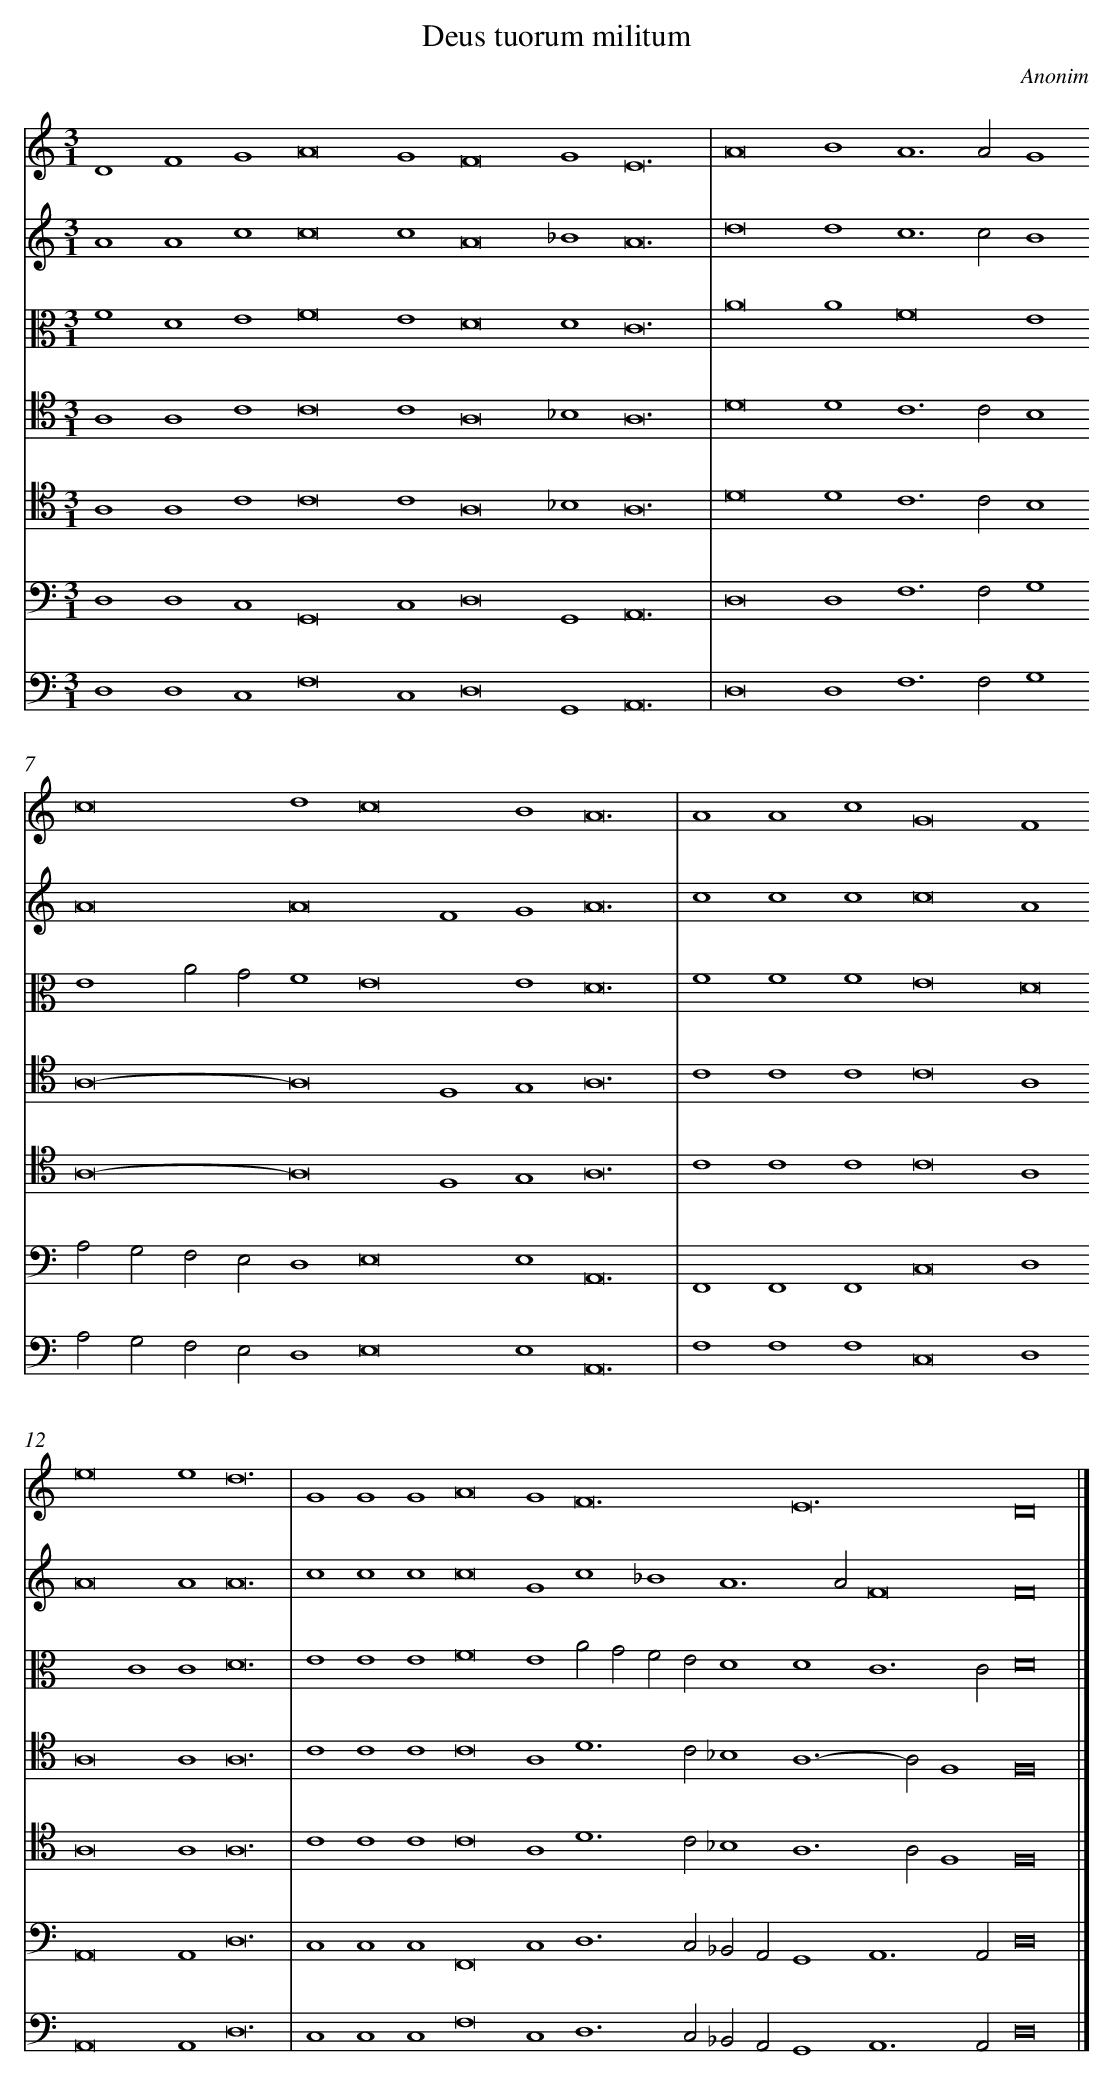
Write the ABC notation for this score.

X:1
T: Deus tuorum militum
C: Anonim
L: 1/4
M: 3/1
V: 1
V: 2
V: 3 clef=alto
V: 4 clef=tenor
V: 5 clef=tenor
V: 6 clef=bass
V: 7 clef=bass
K: C
[V:1] D4F4G4 [|]
[V:2] A4A4c4 [|]
[V:3] F4D4E4 [|]
[V:4] A,4A,4C4 [|]
[V:5] A,4A,4C4 [|]
[V:6] D,4D,4C,4 [|]
[V:7] D,4D,4C,4 [|]
[V:1] A8G4 [|]
[V:2] c8c4 [|]
[V:3] F8E4 [|]
[V:4] C8C4 [|]
[V:5] C8C4 [|]
[V:6] G,,8C,4 [|]
[V:7] F,8C,4 [|]
[V:1] F8G4 [|]
[V:2] A8_B4 [|]
[V:3] D8D4 [|]
[V:4] A,8_B,4 [|]
[V:5] A,8_B,4 [|]
[V:6] D,8G,,4 [|]
[V:7] D,8G,,4 [|]
[V:1] E12 |
[V:2] A12 |
[V:3] C12 |
[V:4] A,12 |
[V:5] A,12 |
[V:6] A,,12 |
[V:7] A,,12 |
[V:1] A8B4 [|]
[V:2] d8d4 [|]
[V:3] A8A4 [|]
[V:4] D8D4 [|]
[V:5] D8D4 [|]
[V:6] D,8D,4 [|]
[V:7] D,8D,4 [|]
[V:1] A4>A4G4 [|]
[V:2] c4>c4B4 [|]
[V:3] F8E4 [|]
[V:4] C4>C4B,4 [|]
[V:5] C4>C4B,4 [|]
[V:6] F,4>F,4G,4 [|]
[V:7] F,4>F,4G,4 [|]
[V:1] c8d4 [|]
[V:2] A8A8 [|]
[V:3] E4A2G2F4 [|]
[V:4] A,8-A,8 [|]
[V:5] A,8-A,8 [|]
[V:6] A,2G,2F,2E,2D,4 [|]
[V:7] A,2G,2F,2E,2D,4 [|]
[V:1] c8B4 [|]
[V:2] F4G4 [|]
[V:3] E8E4 [|]
[V:4] F,4G,4 [|]
[V:5] F,4G,4 [|]
[V:6] E,8E,4 [|]
[V:7] E,8E,4 [|]
[V:1] A12 |
[V:2] A12 |
[V:3] D12 |
[V:4] A,12 |
[V:5] A,12 |
[V:6] A,,12 |
[V:7] A,,12 |
[V:1] A4A4c4 [|]
[V:2] c4c4c4 [|]
[V:3] F4F4F4 [|]
[V:4] C4C4C4 [|]
[V:5] C4C4C4 [|]
[V:6] F,,4F,,4F,,4 [|]
[V:7] F,4F,4F,4 [|]
[V:1] G8F4 [|]
[V:2] c8A4 [|]
[V:3] E8D8 [|]
[V:4] C8A,4 [|]
[V:5] C8A,4 [|]
[V:6] C,8D,4 [|]
[V:7] C,8D,4 [|]
[V:1] e8e4 [|]
[V:2] A8A4 [|]
[V:3] C4C4 [|]
[V:4] A,8A,4 [|]
[V:5] A,8A,4 [|]
[V:6] A,,8A,,4 [|]
[V:7] A,,8A,,4 [|]
[V:1] d12 |
[V:2] A12 |
[V:3] D12 |
[V:4] A,12 |
[V:5] A,12 |
[V:6] D,12 |
[V:7] D,12 |
[V:1] G4G4G4 [|]
[V:2] c4c4c4 [|]
[V:3] E4E4E4 [|]
[V:4] C4C4C4 [|]
[V:5] C4C4C4 [|]
[V:6] C,4C,4C,4 [|]
[V:7] C,4C,4C,4 [|]
[V:1] A8G4 [|]
[V:2] c8G4 [|]
[V:3] F8E4 [|]
[V:4] C8A,4 [|]
[V:5] C8A,4 [|]
[V:6] F,,8C,4 [|]
[V:7] F,8C,4 [|]
[V:1] F12 [|]
[V:2] c4_B4A6 [|]
[V:3] A2G2F2E2D4 [|]
[V:4] D4>C4_B,4 [|]
[V:5] D4>C4_B,4 [|]
[V:6] D,4>C,4_B,,2A,,2 [|]
[V:7] D,4>C,4_B,,2A,,2 [|]
[V:1] E12 [|]
[V:2] A2F8 [|]
[V:3] D4C6C2 [|]
[V:4] A,4>-A,4F,4 [|]
[V:5] A,4>A,4F,4 [|]
[V:6] G,,4A,,6A,,2 [|]
[V:7] G,,4A,,6A,,2 [|]
[V:1] D12 |]
[V:2] F12 |]
[V:3] D12 |]
[V:4] F,12 |]
[V:5] F,12 |]
[V:6] D,12 |]
[V:7] D,12 |]
